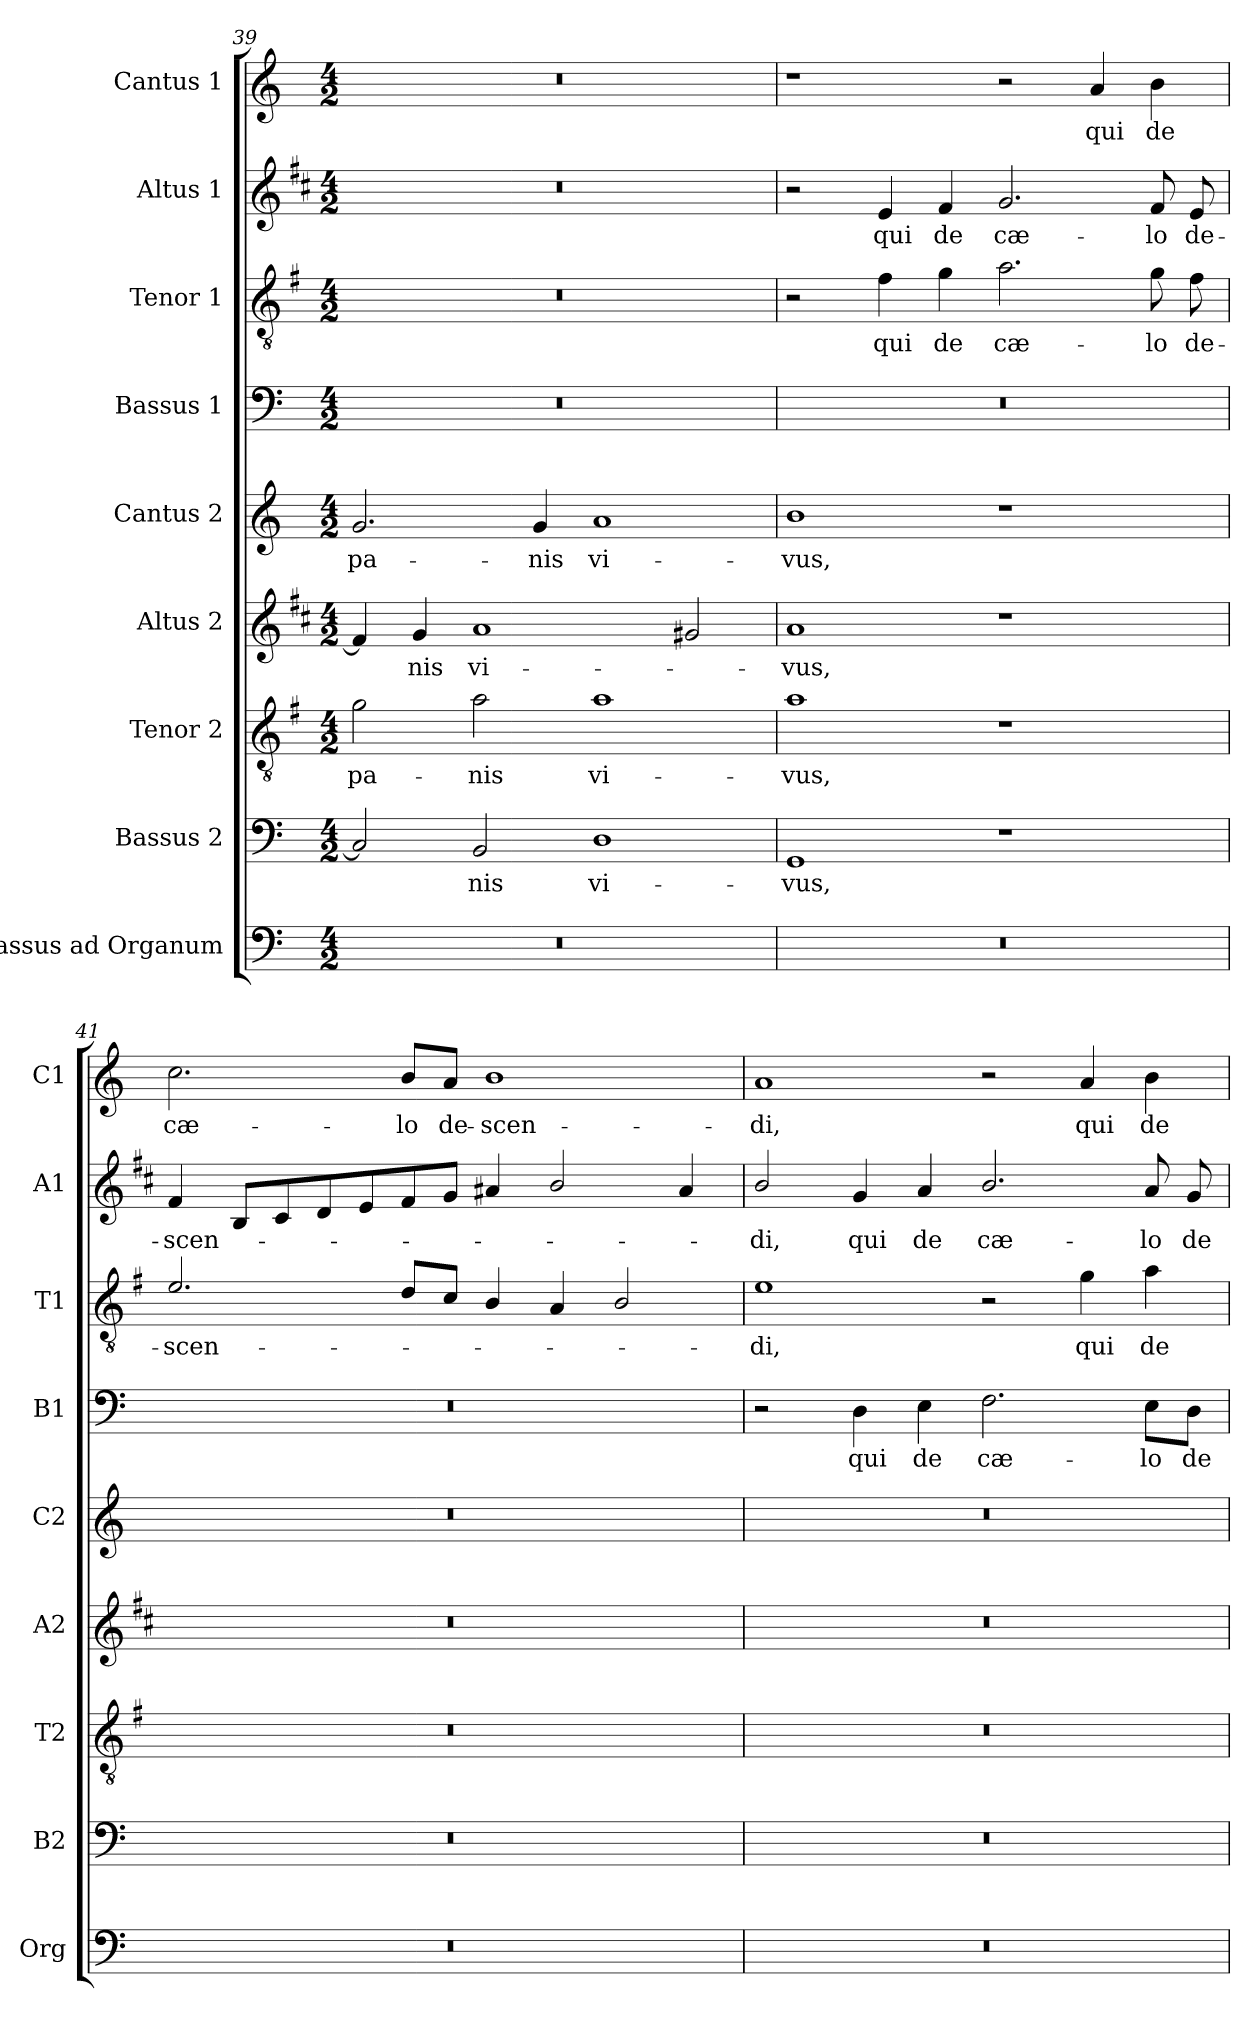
**kern	**kern	**text	**kern	**text	**kern	**text	**kern	**text	**kern	**text	**kern	**text	**kern	**text	**kern	**text
*part9	*part8	*part8	*part7	*part7	*part6	*part6	*part5	*part5	*part4	*part4	*part3	*part3	*part2	*part2	*part1	*part1
*staff9	*staff8	*staff8	*staff7	*staff7	*staff6	*staff6	*staff5	*staff5	*staff4	*staff4	*staff3	*staff3	*staff2	*staff2	*staff1	*staff1
*I"Bassus ad Organum	*I"Bassus 2	*	*I"Tenor 2	*	*I"Altus 2	*	*I"Cantus 2	*	*I"Bassus 1	*	*I"Tenor 1	*	*I"Altus 1	*	*I"Cantus 1	*
*I'Org	*I'B2	*	*I'T2	*	*I'A2	*	*I'C2	*	*I'B1	*	*I'T1	*	*I'A1	*	*I'C1	*
*clefF4	*clefF4	*	*clefGv2	*	*clefG2	*	*clefG2	*	*clefF4	*	*clefGv2	*	*clefG2	*	*clefG2	*
*	*	*	*ITrd4c7	*	*ITrd1c2	*	*	*	*	*	*ITrd4c7	*	*ITrd1c2	*	*	*
*k[]	*k[]	*	*k[]	*	*k[]	*	*k[]	*	*k[]	*	*k[]	*	*k[]	*	*k[]	*
*C:	*C:	*	*C:	*	*C:	*	*C:	*	*C:	*	*C:	*	*C:	*	*C:	*
*M4/2	*M4/2	*	*M4/2	*	*M4/2	*	*M4/2	*	*M4/2	*	*M4/2	*	*M4/2	*	*M4/2	*
=39	=39	=39	=39	=39	=39	=39	=39	=39	=39	=39	=39	=39	=39	=39	=39	=39
!	!	!	!	!LO:LY:b	!	!	!	!LO:LY:b	!	!	!	!	!	!	!	!
0r	2C/]	.	2c\	pa-	4e/]	.	2.g/	pa-	0r	.	0r	.	0r	.	0r	.
!	!	!	!	!	!	!LO:LY:b	!	!	!	!	!	!	!	!	!	!
.	.	.	.	.	4f/	-nis	.	.	.	.	.	.	.	.	.	.
!	!	!LO:LY:b	!	!LO:LY:b	!	!LO:LY:b	!	!	!	!	!	!	!	!	!	!
.	2BB/	-nis	2d\	-nis	1g	vi-	.	.	.	.	.	.	.	.	.	.
!	!	!	!	!	!	!	!	!LO:LY:b	!	!	!	!	!	!	!	!
.	.	.	.	.	.	.	4g/	-nis	.	.	.	.	.	.	.	.
!	!	!LO:LY:b	!	!LO:LY:b	!	!	!	!LO:LY:b	!	!	!	!	!	!	!	!
.	1D	vi-	1d	vi-	.	.	1a	vi-	.	.	.	.	.	.	.	.
.	.	.	.	.	2f#X/	.	.	.	.	.	.	.	.	.	.	.
!!LO:LB:g=z
=40	=40	=40	=40	=40	=40	=40	=40	=40	=40	=40	=40	=40	=40	=40	=40	=40
!	!	!LO:LY:b	!	!LO:LY:b	!	!LO:LY:b	!	!LO:LY:b	!	!	!	!	!	!	!	!
0r	1GG	-vus,	1d	-vus,	1g	-vus,	1b	-vus,	0r	.	2r	.	2r	.	1r	.
!	!	!	!	!	!	!	!	!	!	!	!	!LO:LY:b	!	!LO:LY:b	!	!
.	.	.	.	.	.	.	.	.	.	.	4B\	qui	4d/	qui	.	.
!	!	!	!	!	!	!	!	!	!	!	!	!LO:LY:b	!	!LO:LY:b	!	!
.	.	.	.	.	.	.	.	.	.	.	4c\	de	4e/	de	.	.
!	!	!	!	!	!	!	!	!	!	!	!	!LO:LY:b	!	!LO:LY:b	!	!
.	1r	.	1r	.	1r	.	1r	.	.	.	2.d\	cæ-	2.f/	cæ-	2r	.
!	!	!	!	!	!	!	!	!	!	!	!	!	!	!	!	!LO:LY:b
.	.	.	.	.	.	.	.	.	.	.	.	.	.	.	4a/	qui
!	!	!	!	!	!	!	!	!	!	!	!	!LO:LY:b	!	!LO:LY:b	!	!LO:LY:b
.	.	.	.	.	.	.	.	.	.	.	8c\	-lo	8e/	-lo	4b\	de
!	!	!	!	!	!	!	!	!	!	!	!	!LO:LY:b	!	!LO:LY:b	!	!
.	.	.	.	.	.	.	.	.	.	.	8B\	de-	8d/	de-	.	.
=41	=41	=41	=41	=41	=41	=41	=41	=41	=41	=41	=41	=41	=41	=41	=41	=41
!	!	!	!	!	!	!	!	!	!	!	!	!LO:LY:b	!	!LO:LY:b	!	!LO:LY:b
0r	0r	.	0r	.	0r	.	0r	.	0r	.	2.A/	-scen-	4e/	-scen-	2.cc\	cæ-
.	.	.	.	.	.	.	.	.	.	.	.	.	8A/L	.	.	.
.	.	.	.	.	.	.	.	.	.	.	.	.	8B/	.	.	.
.	.	.	.	.	.	.	.	.	.	.	.	.	8c/	.	.	.
.	.	.	.	.	.	.	.	.	.	.	.	.	8d/	.	.	.
!	!	!	!	!	!	!	!	!	!	!	!	!	!	!	!	!LO:LY:b
.	.	.	.	.	.	.	.	.	.	.	8G/L	.	8e/	.	8b/L	-lo
!	!	!	!	!	!	!	!	!	!	!	!	!	!	!	!	!LO:LY:b
.	.	.	.	.	.	.	.	.	.	.	8F/J	.	8f/J	.	8a/J	de-
!	!	!	!	!	!	!	!	!	!	!	!	!	!	!	!	!LO:LY:b
.	.	.	.	.	.	.	.	.	.	.	4E/	.	4g#X/	.	1b	-scen-
.	.	.	.	.	.	.	.	.	.	.	4D/	.	2a/	.	.	.
.	.	.	.	.	.	.	.	.	.	.	2E/	.	.	.	.	.
.	.	.	.	.	.	.	.	.	.	.	.	.	4g#/	.	.	.
=42	=42	=42	=42	=42	=42	=42	=42	=42	=42	=42	=42	=42	=42	=42	=42	=42
!	!	!	!	!	!	!	!	!	!	!	!	!LO:LY:b	!	!LO:LY:b	!	!LO:LY:b
0r	0r	.	0r	.	0r	.	0r	.	2r	.	1A	-di,	2a/	-di,	1a	-di,
!	!	!	!	!	!	!	!	!	!	!LO:LY:b	!	!	!	!LO:LY:b	!	!
.	.	.	.	.	.	.	.	.	4D\	qui	.	.	4f/	qui	.	.
!	!	!	!	!	!	!	!	!	!	!LO:LY:b	!	!	!	!LO:LY:b	!	!
.	.	.	.	.	.	.	.	.	4E\	de	.	.	4g/	de	.	.
!	!	!	!	!	!	!	!	!	!	!LO:LY:b	!	!	!	!LO:LY:b	!	!
.	.	.	.	.	.	.	.	.	2.F\	cæ-	2r	.	2.a/	cæ-	2r	.
!	!	!	!	!	!	!	!	!	!	!	!	!LO:LY:b	!	!	!	!LO:LY:b
.	.	.	.	.	.	.	.	.	.	.	4c\	qui	.	.	4a/	qui
!	!	!	!	!	!	!	!	!	!	!LO:LY:b	!	!LO:LY:b	!	!LO:LY:b	!	!LO:LY:b
.	.	.	.	.	.	.	.	.	8E\L	-lo	4d\	de	8g/	-lo	4b\	de
!	!	!	!	!	!	!	!	!	!	!LO:LY:b	!	!	!	!LO:LY:b	!	!
.	.	.	.	.	.	.	.	.	8D\J	de-	.	.	8f/	de-	.	.
=	=	=	=	=	=	=	=	=	=	=	=	=	=	=	=	=
*-	*-	*-	*-	*-	*-	*-	*-	*-	*-	*-	*-	*-	*-	*-	*-	*-
